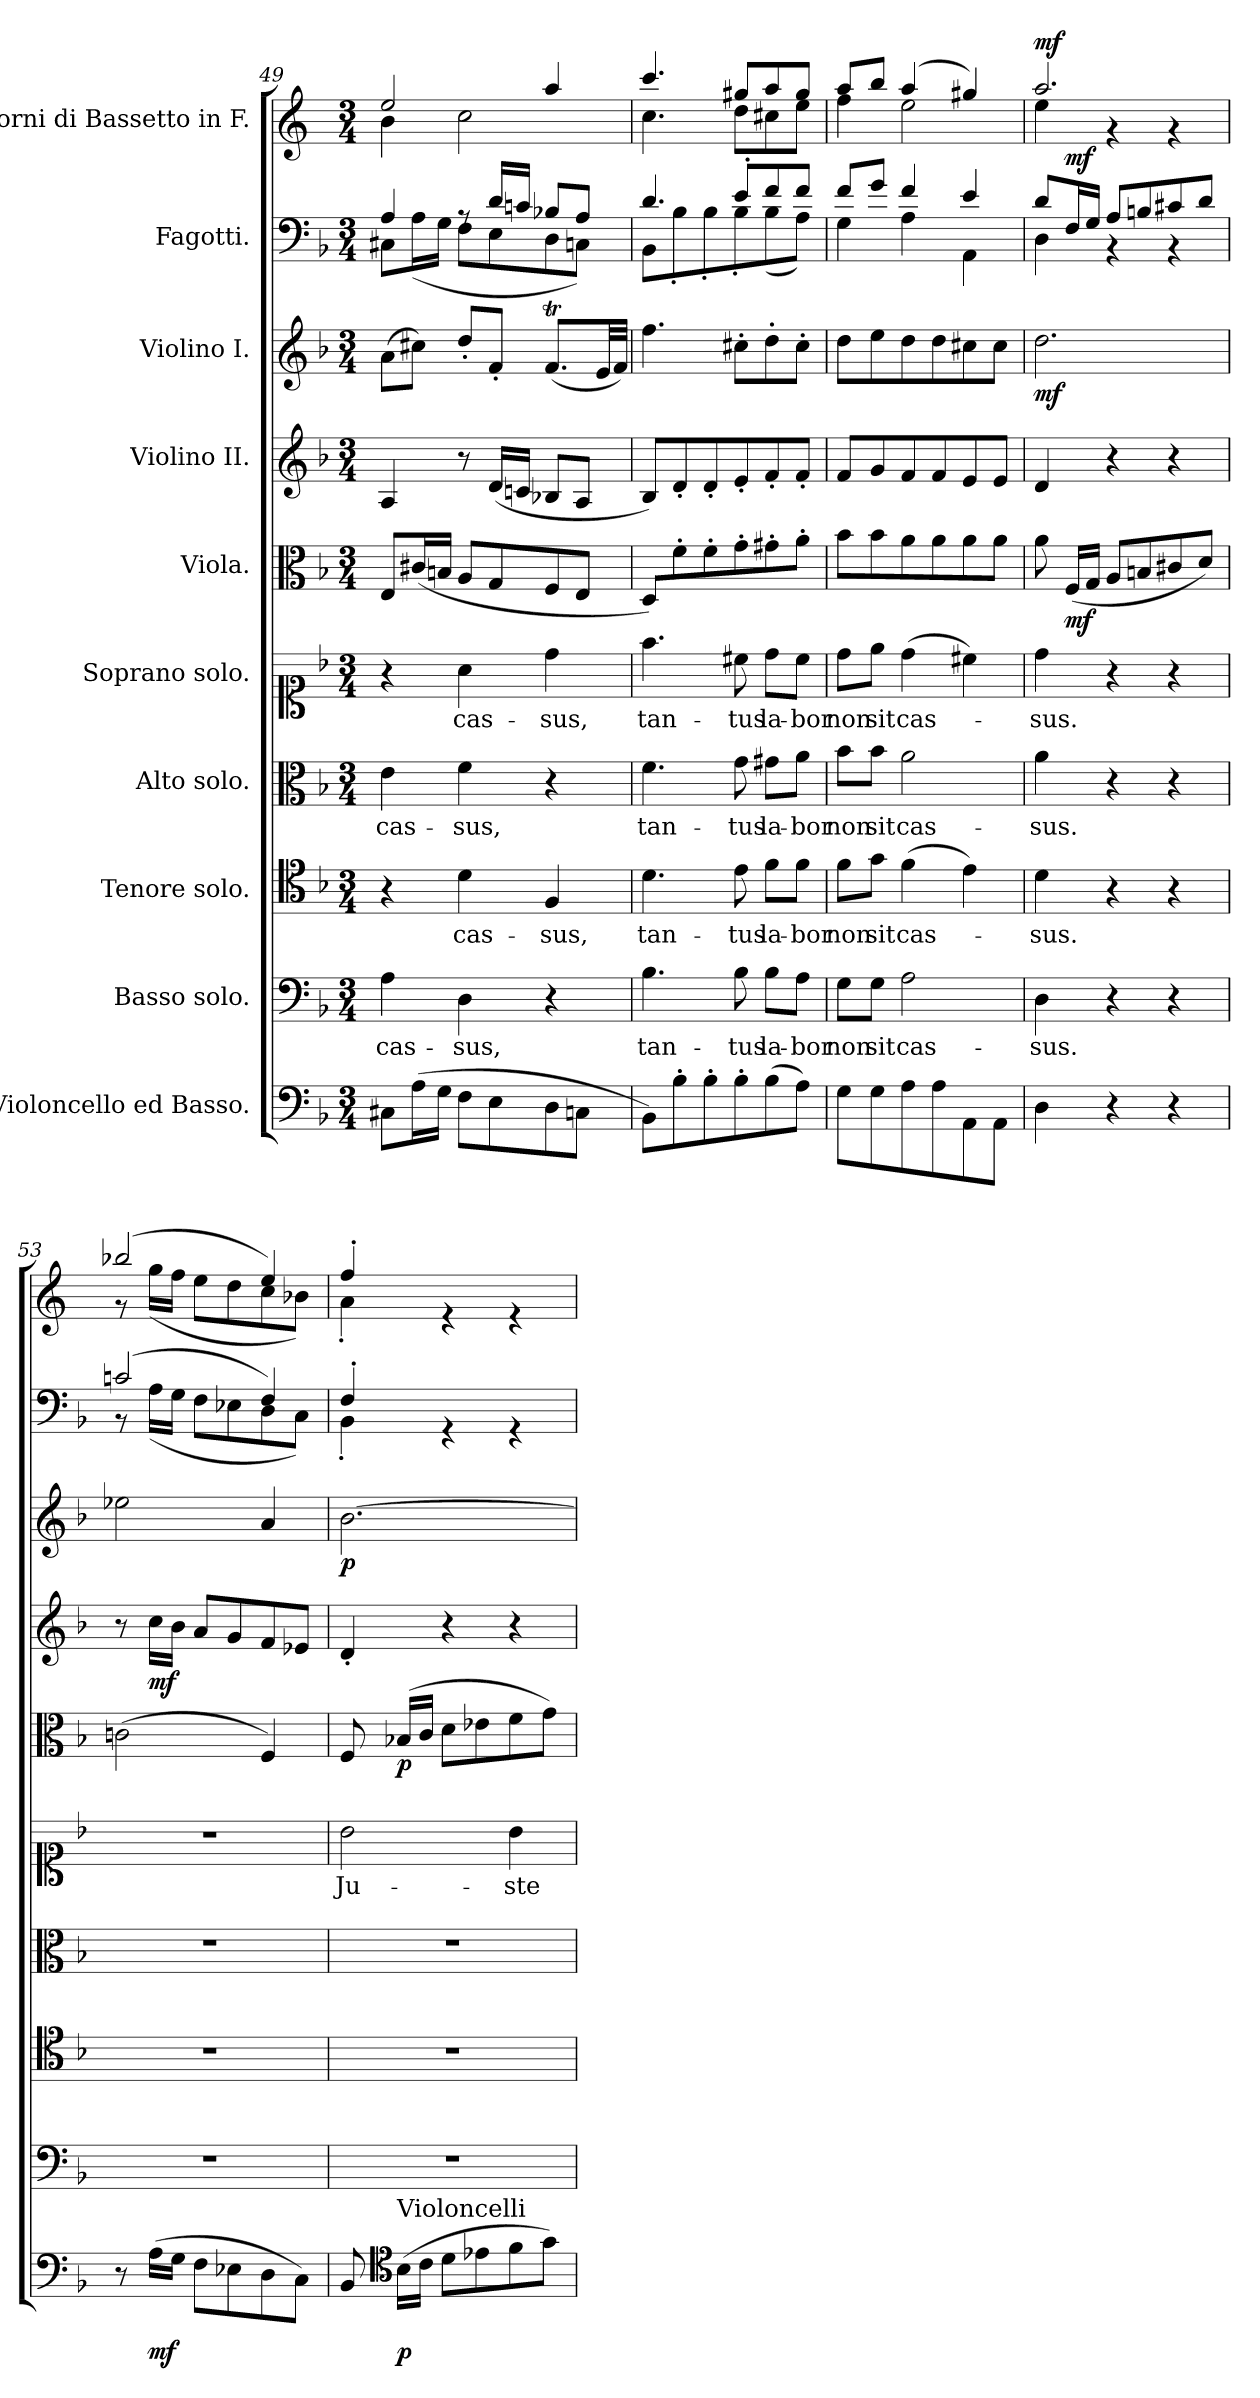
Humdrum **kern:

**kern	**dynam	**kern	**text	**kern	**text	**kern	**text	**kern	**text	**kern	**dynam	**kern	**dynam	**kern	**dynam	**kern	**text	**dynam	**kern	**text	**dynam
*part10	*part10	*part9	*part9	*part8	*part8	*part7	*part7	*part6	*part6	*part5	*part5	*part4	*part4	*part3	*part3	*part2	*part2	*part2	*part1	*part1	*part1
*staff10	*staff10	*staff9	*staff9	*staff8	*staff8	*staff7	*staff7	*staff6	*staff6	*staff5	*staff5	*staff4	*staff4	*staff3	*staff3	*staff2	*staff2	*staff2	*staff1	*staff1	*staff1
*I"Violoncello ed Basso.	*	*I"Basso solo.	*	*I"Tenore solo.	*	*I"Alto solo.	*	*I"Soprano solo.	*	*I"Viola.	*	*I"Violino II.	*	*I"Violino I.	*	*I"Fagotti.	*	*	*I"Corni di Bassetto in F.	*	*
!!LO:LB:g=z
*clefF4	*	*clefF4	*	*clefC4	*	*clefC3	*	*clefC1	*	*clefC3	*	*clefG2	*	*clefG2	*	*clefF4	*	*	*clefG2	*	*
*	*	*	*	*	*	*	*	*	*	*	*	*	*	*	*	*	*	*	*ITrd4c7	*	*
*k[b-]	*	*k[b-]	*	*k[b-]	*	*k[b-]	*	*k[b-]	*	*k[b-]	*	*k[b-]	*	*k[b-]	*	*k[b-]	*	*	*k[b-]	*	*
*M3/4	*	*M3/4	*	*M3/4	*	*M3/4	*	*M3/4	*	*M3/4	*	*M3/4	*	*M3/4	*	*M3/4	*	*	*M3/4	*	*
=49	=49	=49	=49	=49	=49	=49	=49	=49	=49	=49	=49	=49	=49	=49	=49	=49	=49	=49	=49	=49	=49
*^	*	*	*	*	*	*	*	*	*	*	*	*	*	*	*	*	*	*	*	*	*
!	!	!	!	!LO:LY:b	!	!	!	!LO:LY:b	!	!	!	!	!	!	!	!	!	!LO:LY:b	!	!	!	!
*	*	*	*	*	*	*	*	*	*	*	*	*	*	*	*	*	*^	*	*	*^	*	*
8C#X\L	8CC#X\Lyy	.	4A\	cas-	4r	.	4e\	cas-	4r	.	8E/L	.	4A/	.	(>8a\L	.	4A/	8C#X\L	.	.	2a/	4e\	.	.
(>16A\L	16AA\Lyy	.	.	.	.	.	.	.	.	.	(<16c#X/L	.	.	.	8cc#X\J)	.	.	(<16A\L	.	.	.	.	.	.
16G\JJ	16GG\JJyy	.	.	.	.	.	.	.	.	.	16Bn/JJ	.	.	.	.	.	.	16G\JJ	.	.	.	.	.	.
!	!	!	!	!LO:LY:b	!	!LO:LY:b	!	!LO:LY:b	!	!LO:LY:b	!	!	!	!	!	!	!	!	!	!	!	!	!	!
8F\L	8FF\Lyy	.	4D\	-sus,	4d\	cas-	4f\	-sus,	4a\	cas-	8A/L	.	8r	.	8dd'/L	.	8rA	8F\L	.	.	.	2f\	.	.
8E\	8EE\Jyy	.	.	.	.	.	.	.	.	.	8G/	.	(<16d/LL	.	8f'/J	.	16d/LL	8E\	.	.	.	.	.	.
.	.	.	.	.	.	.	.	.	.	.	.	.	16cn/JJ	.	.	.	16cn/JJ	.	.	.	.	.	.	.
!	!	!	!	!	!	!LO:LY:b	!	!	!	!LO:LY:b	!	!	!	!	!	!	!	!	!	!	!	!	!	!
8D\	8DD\Lyy	.	4r	.	4F/	-sus,	4r	.	4dd\	-sus,	8F/	.	8B-X/L	.	(<8.fT/L	.	8B-X/L	8D\	.	.	4dd/	.	.	.
8Cn\J	8CCn\Jyy	.	.	.	.	.	.	.	.	.	8E/J	.	8A/J	.	.	.	8A/J	8Cn\J)	.	.	.	.	.	.
.	.	.	.	.	.	.	.	.	.	.	.	.	.	.	32e/LL	.	.	.	.	.	.	.	.	.
.	.	.	.	.	.	.	.	.	.	.	.	.	.	.	32f/JJJ)	.	.	.	.	.	.	.	.	.
=50	=50	=50	=50	=50	=50	=50	=50	=50	=50	=50	=50	=50	=50	=50	=50	=50	=50	=50	=50	=50	=50	=50	=50	=50
!	!	!	!	!LO:LY:b	!	!LO:LY:b	!	!LO:LY:b	!	!LO:LY:b	!	!	!	!	!	!	!	!	!	!	!	!	!LO:LY:b	!
8BB-\L)	8BBB-\Lyy	.	4.B-\	tan-	4.d\	tan-	4.f\	tan-	4.ff\	tan-	8D/L)	.	8B-/L)	.	4.ff\	.	4.d/	8BB-\L	.	.	4.ff/	4.f\	.	.
8B-'\	8BB-'\Jyy	.	.	.	.	.	.	.	.	.	8f'\	.	8d'/	.	.	.	.	8B-'\	.	.	.	.	.	.
8B-'\	8BB-'\Lyy	.	.	.	.	.	.	.	.	.	8f'\	.	8d'/	.	.	.	.	8B-'\	.	.	.	.	.	.
!	!	!	!	!LO:LY:b	!	!LO:LY:b	!	!LO:LY:b	!	!LO:LY:b	!	!	!	!	!	!	!	!	!	!	!	!	!	!
8B-'\	8BB-'\Jyy	.	8B-\	-tus	8e\	-tus	8g\	-tus	8cc#X\	-tus	8g'\	.	8e'/	.	8cc#X'\L	.	8e'/L	8B-'\	.	.	8cc#X/L	8g\L	.	.
!	!	!	!	!LO:LY:b	!	!LO:LY:b	!	!LO:LY:b	!	!LO:LY:b	!	!	!	!	!	!	!	!	!	!	!	!	!	!
(>8B-\	8BB-\Lyy	.	8B-\L	la-	8f\L	la-	8g#X\L	la-	8dd\L	la-	8g#X'\	.	8f'/	.	8dd'\	.	8f/	(<8B-\	.	.	8dd/	8f#X\	.	.
!	!	!	!	!LO:LY:b	!	!LO:LY:b	!	!LO:LY:b	!	!LO:LY:b	!	!	!	!	!	!	!	!	!	!	!	!	!	!
8A\J)	8AA\Jyy	.	8A\J	-bor	8f\J	-bor	8a\J	-bor	8cc#\J	-bor	8a'\J	.	8f'/J	.	8cc#'\J	.	8f/J	8A\J)	.	.	8cc#/J	8a\J	.	.
=51	=51	=51	=51	=51	=51	=51	=51	=51	=51	=51	=51	=51	=51	=51	=51	=51	=51	=51	=51	=51	=51	=51	=51	=51
!	!	!	!	!LO:LY:b	!	!LO:LY:b	!	!LO:LY:b	!	!LO:LY:b	!	!	!	!	!	!	!	!	!	!	!	!	!	!
8G\L	8GG\Lyy	.	8G\L	non	8f\L	non	8b-\L	non	8dd\L	non	8b-\L	.	8f/L	.	8dd\L	.	8f/L	4G\	.	.	8dd/L	4b-\	.	.
!	!	!	!	!LO:LY:b	!	!LO:LY:b	!	!LO:LY:b	!	!LO:LY:b	!	!	!	!	!	!	!	!	!	!	!	!	!	!
8G\	8GG\Jyy	.	8G\J	sit	8g\J	sit	8b-\J	sit	8ee\J	sit	8b-\	.	8g/	.	8ee\	.	8g/J	.	.	.	8ee/J	.	.	.
!	!	!	!	!LO:LY:b	!	!LO:LY:b	!	!LO:LY:b	!	!LO:LY:b	!	!	!	!	!	!	!	!	!	!	!	!	!LO:LY:b	!
8A\	8AA\Lyy	.	2A\	cas-	(>4f\	cas-	2a\	cas-	(>4dd\	cas-	8a\	.	8f/	.	8dd\	.	4f/	4A\	.	.	(>4dd/	2a\	.	.
8A\	8AA\Jyy	.	.	.	.	.	.	.	.	.	8a\	.	8f/	.	8dd\	.	.	.	.	.	.	.	.	.
8AA\	8AAA\Lyy	.	.	.	4e\)	.	.	.	4cc#X\)	.	8a\	.	8e/	.	8cc#X\	.	4e/	4AA\	.	.	4cc#X/)	.	.	.
8AA\J	8AAA\Jyy	.	.	.	.	.	.	.	.	.	8a\J	.	8e/J	.	8cc#\J	.	.	.	.	.	.	.	.	.
=52	=52	=52	=52	=52	=52	=52	=52	=52	=52	=52	=52	=52	=52	=52	=52	=52	=52	=52	=52	=52	=52	=52	=52	=52
!	!	!	!	!LO:LY:b	!	!LO:LY:b	!	!LO:LY:b	!	!LO:LY:b	!	!	!	!	!	!LO:DY:b	!	!	!	!	!	!	!	!LO:DY:b
4D\	4DD\yy	.	4D\	-sus.	4d\	-sus.	4a\	-sus.	4dd\	-sus.	8a\	.	4d/	.	2.dd\	mf	8d/L	4D\	.	.	2.dd/	4a\	.	mf
!	!	!	!	!	!	!	!	!	!	!	!	!LO:DY:b	!	!	!	!	!	!	!	!LO:DY:b	!	!	!	!
.	.	.	.	.	.	.	.	.	.	.	(<16F/LL	mf	.	.	.	.	16F/L	.	.	mf	.	.	.	.
.	.	.	.	.	.	.	.	.	.	.	16G/JJ	.	.	.	.	.	16G/JJ	.	.	.	.	.	.	.
4r	2ryy	.	4r	.	4r	.	4r	.	4r	.	8A/L	.	4r	.	.	.	8A/L	4r	.	.	.	4r	.	.
.	.	.	.	.	.	.	.	.	.	.	8Bn/	.	.	.	.	.	8Bn/	.	.	.	.	.	.	.
4r	.	.	4r	.	4r	.	4r	.	4r	.	8c#X/	.	4r	.	.	.	8c#X/	4r	.	.	.	4r	.	.
.	.	.	.	.	.	.	.	.	.	.	8d/J)	.	.	.	.	.	8d/J	.	.	.	.	.	.	.
=53	=53	=53	=53	=53	=53	=53	=53	=53	=53	=53	=53	=53	=53	=53	=53	=53	=53	=53	=53	=53	=53	=53	=53	=53
8r	8ryy	.	2.r	.	2.r	.	2.r	.	2.r	.	(>2cn\	.	8r	.	2ee-X\	.	(>2cn/	8r	.	.	(>2ee-X/	8r	.	.
!	!	!LO:DY:b	!	!	!	!	!	!	!	!	!	!	!	!LO:DY:b	!	!	!	!	!	!	!	!	!	!
(>16A\LL	16AA\LLyy	mf	.	.	.	.	.	.	.	.	.	.	16cc\LL	mf	.	.	.	(<16A\LL	.	.	.	(<16cc\LL	.	.
16G\JJ	16GG\JJyy	.	.	.	.	.	.	.	.	.	.	.	16b-\JJ	.	.	.	.	16G\JJ	.	.	.	16b-\JJ	.	.
8F\L	8FF\Lyy	.	.	.	.	.	.	.	.	.	.	.	8a/L	.	.	.	.	8F\L	.	.	.	8a\L	.	.
8E-X\	8EE-X\Jyy	.	.	.	.	.	.	.	.	.	.	.	8g/	.	.	.	.	8E-X\	.	.	.	8g\	.	.
8D\	8DD\Lyy	.	.	.	.	.	.	.	.	.	4F/)	.	8f/	.	4a/	.	4F/)	8D\	.	.	4a/)	8f\	.	.
8C\J)	8CC\Jyy	.	.	.	.	.	.	.	.	.	.	.	8e-X/J	.	.	.	.	8C\J)	.	.	.	8e-X\J)	.	.
=54	=54	=54	=54	=54	=54	=54	=54	=54	=54	=54	=54	=54	=54	=54	=54	=54	=54	=54	=54	=54	=54	=54	=54	=54
!	!	!	!	!	!	!	!	!	!	!LO:LY:b	!	!	!	!	!	!LO:DY:b	!	!	!	!	!	!	!	!
8BB-/	8BBB-\yy	.	2.r	.	2.r	.	2.r	.	2b-\	Ju-	8F/	.	4d'/	.	[2.b-\	p	4F'/	4BB-'\	.	.	4b-'/	4d'\	.	.
*clefC4	*	*	*	*	*	*	*	*	*	*	*	*	*	*	*	*	*	*	*	*	*	*	*	*
!LO:TX:a:t=Violoncelli	!	!	!	!	!	!	!	!	!	!	!	!	!	!	!	!	!	!	!	!	!	!	!	!
!	!	!LO:DY:b	!	!	!	!	!	!	!	!	!	!LO:DY:b	!	!	!	!	!	!	!	!	!	!	!	!
(>16B-\LL	2ryy	p	.	.	.	.	.	.	.	.	(>16B-X/LL	p	.	.	.	.	.	.	.	.	.	.	.	.
16c\JJ	.	.	.	.	.	.	.	.	.	.	16c/JJ	.	.	.	.	.	.	.	.	.	.	.	.	.
8d\L	.	.	.	.	.	.	.	.	.	.	8d\L	.	4r	.	.	.	4rGG	2ryy	.	.	4re	2ryy	.	.
8e-X\	.	.	.	.	.	.	.	.	.	.	8e-X\	.	.	.	.	.	.	.	.	.	.	.	.	.
!	!	!	!	!	!	!	!	!	!	!LO:LY:b	!	!	!	!	!	!	!	!	!	!	!	!	!	!
8f\	.	.	.	.	.	.	.	.	4b-\	-ste	8f\	.	4r	.	.	.	4rGG	.	.	.	4re	.	.	.
8g\J)	8ryy	.	.	.	.	.	.	.	.	.	8g\J)	.	.	.	.	.	.	.	.	.	.	.	.	.
*	*	*	*	*	*	*	*	*	*	*	*	*	*	*	*	*	*v	*v	*	*	*	*	*	*
*v	*v	*	*	*	*	*	*	*	*	*	*	*	*	*	*	*	*	*	*	*v	*v	*	*
=	=	=	=	=	=	=	=	=	=	=	=	=	=	=	=	=	=	=	=	=	=
*-	*-	*-	*-	*-	*-	*-	*-	*-	*-	*-	*-	*-	*-	*-	*-	*-	*-	*-	*-	*-	*-
